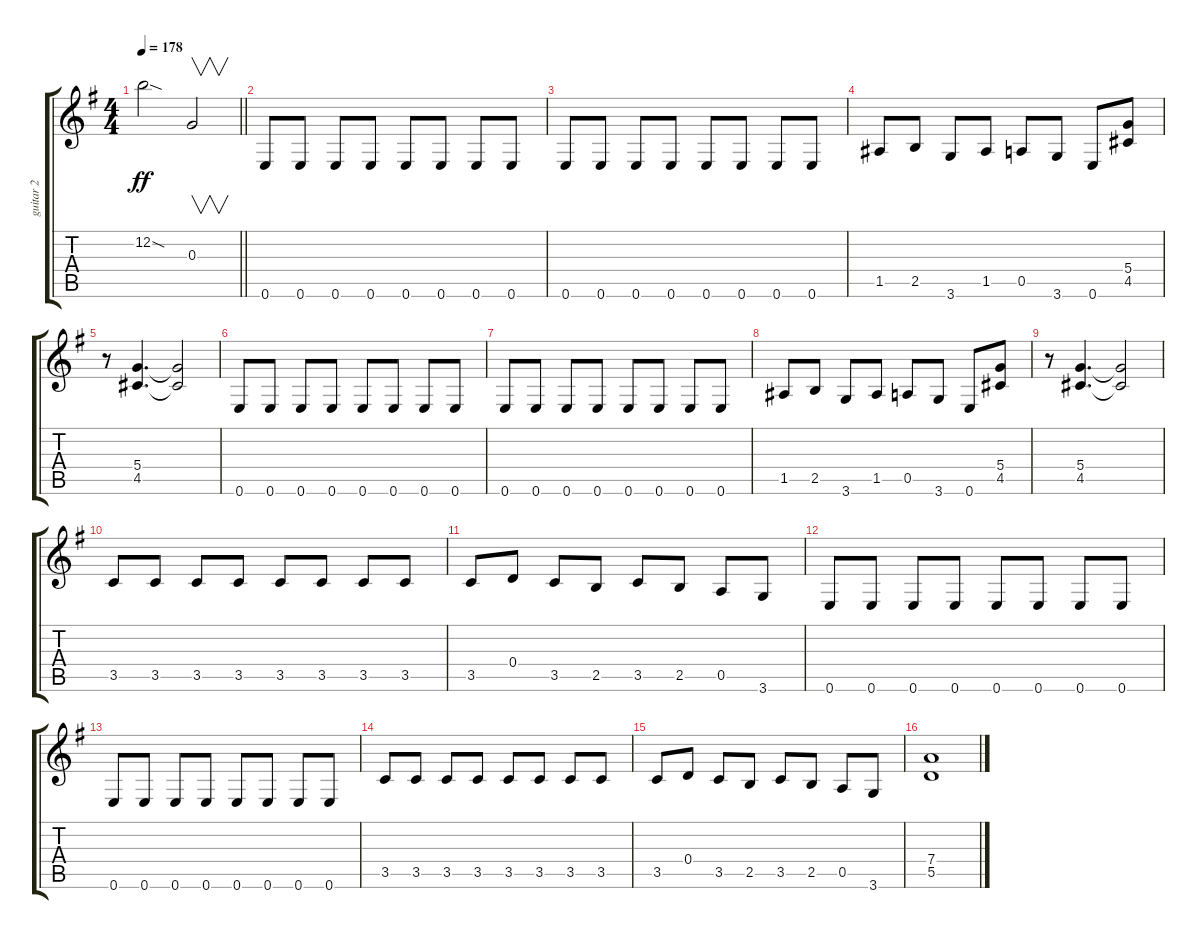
\track ("guitar 2" "guitar 2") {instrument distortionguitar}
\staff {score tabs}
\tuning (E4 B3 G3 D3 A2 E2) {hide}
\ts (4 4)
\tempo 178
\clef g2
\barLineRight lightlight
\ks eminor
12.2{sod}.2{dy ff} 0.3.2{v} |
0.6.8 0.6.8 0.6.8 0.6.8 0.6.8 0.6.8 0.6.8 0.6.8 |
0.6.8 0.6.8 0.6.8 0.6.8 0.6.8 0.6.8 0.6.8 0.6.8 |
1.5.8 2.5.8 3.6.8 1.5.8 0.5.8 3.6.8 0.6.8 (5.4 4.5).8 |
r.8 (5.4 4.5).4{d} (5.4{t} 4.5{t}).2 |
0.6.8 0.6.8 0.6.8 0.6.8 0.6.8 0.6.8 0.6.8 0.6.8 |
0.6.8 0.6.8 0.6.8 0.6.8 0.6.8 0.6.8 0.6.8 0.6.8 |
1.5.8 2.5.8 3.6.8 1.5.8 0.5.8 3.6.8 0.6.8 (5.4 4.5).8 |
r.8 (5.4 4.5).4{d} (5.4{t} 4.5{t}).2 |
3.5.8 3.5.8 3.5.8 3.5.8 3.5.8 3.5.8 3.5.8 3.5.8 |
3.5.8 0.4.8 3.5.8 2.5.8 3.5.8 2.5.8 0.5.8 3.6.8 |
0.6.8 0.6.8 0.6.8 0.6.8 0.6.8 0.6.8 0.6.8 0.6.8 |
0.6.8 0.6.8 0.6.8 0.6.8 0.6.8 0.6.8 0.6.8 0.6.8 |
3.5.8 3.5.8 3.5.8 3.5.8 3.5.8 3.5.8 3.5.8 3.5.8 |
3.5.8 0.4.8 3.5.8 2.5.8 3.5.8 2.5.8 0.5.8 3.6.8 |
(7.4 5.5).1
